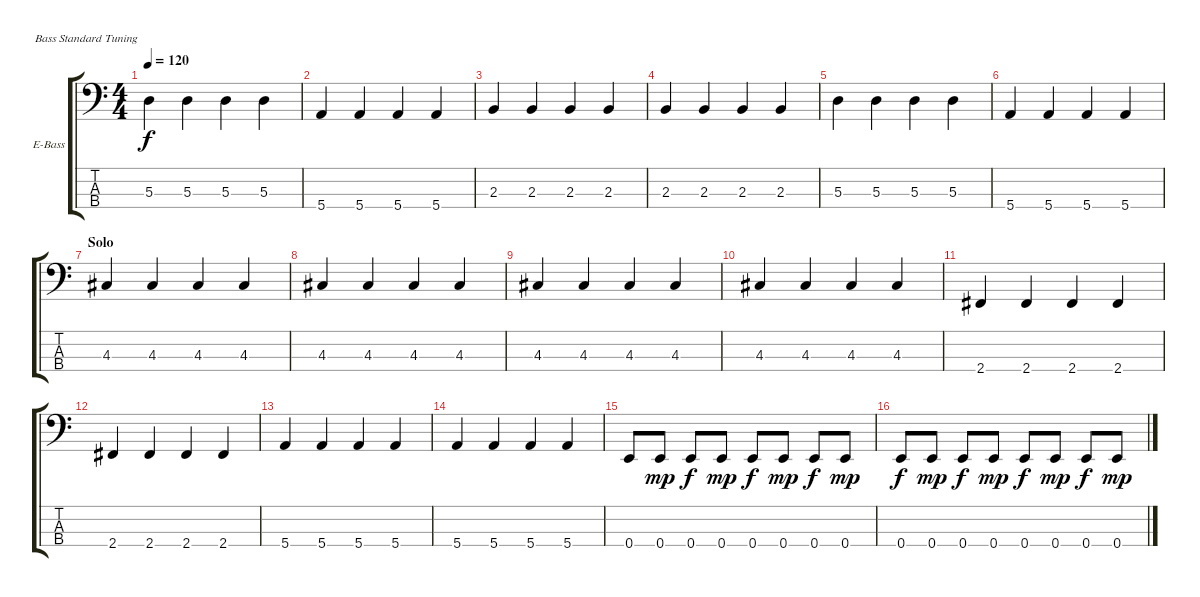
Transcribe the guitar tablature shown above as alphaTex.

\defaultSystemsLayout 4
\bracketExtendMode groupsimilarinstruments
\firstSystemTrackNameOrientation horizontal
\otherSystemsTrackNameOrientation horizontal
\track ("Electric Bass" "E-Bass") {instrument electricbassfinger}
\staff {score tabs}
\tuning (G2 D2 A1 E1)
\ts (4 4)
\tempo 120
\clef f4
\ks c
5.3.4{dy f} 5.3.4 5.3.4 5.3.4 |
5.4.4 5.4.4 5.4.4 5.4.4 |
2.3.4 2.3.4 2.3.4 2.3.4 |
2.3.4 2.3.4 2.3.4 2.3.4 |
5.3.4 5.3.4 5.3.4 5.3.4 |
5.4.4 5.4.4 5.4.4 5.4.4 |
\section ("" "Solo")
4.3.4 4.3.4 4.3.4 4.3.4 |
4.3.4 4.3.4 4.3.4 4.3.4 |
4.3.4 4.3.4 4.3.4 4.3.4 |
4.3.4 4.3.4 4.3.4 4.3.4 |
2.4.4 2.4.4 2.4.4 2.4.4 |
2.4.4 2.4.4 2.4.4 2.4.4 |
5.4.4 5.4.4 5.4.4 5.4.4 |
5.4.4 5.4.4 5.4.4 5.4.4 |
0.4.8 0.4.8{dy mp} 0.4.8{dy f} 0.4.8{dy mp} 0.4.8{dy f} 0.4.8{dy mp} 0.4.8{dy f} 0.4.8{dy mp} |
0.4.8{dy f} 0.4.8{dy mp} 0.4.8{dy f} 0.4.8{dy mp} 0.4.8{dy f} 0.4.8{dy mp} 0.4.8{dy f} 0.4.8{dy mp}
